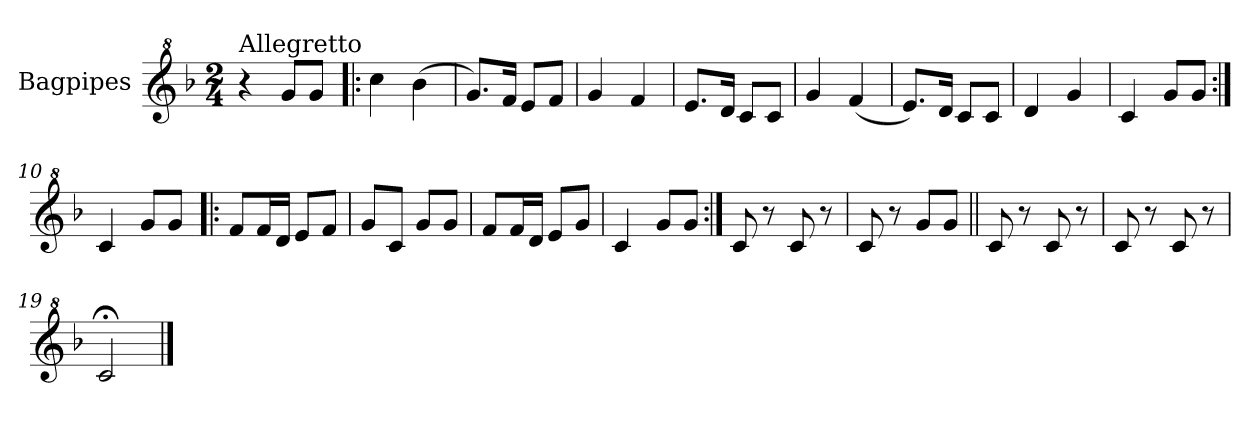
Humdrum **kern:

**kern
*part1
*staff1
*I"Bagpipes
*I'Bag
*clefG^2
*k[b-]
*F:
*M2/4
=1
!LO:TX:a:t=Allegretto
4r
8gg/L
8gg/J
=2!|:
4ccc\
(4bb-\
=3
8.gg/L)
16ff/Jk
8ee/L
8ff/J
=4
4gg/
4ff/
=5
8.ee/L
16dd/Jk
8cc/L
8cc/J
=6
4gg/
(4ff/
=7
8.ee/L)
16dd/Jk
8cc/L
8cc/J
=8
4dd/
4gg/
=9
4cc/
8gg/L
8gg/J
=10:|!
4cc/
8gg/L
8gg/J
!!LO:LB:g=z
=11!|:
8ff/L
16ff/L
16dd/JJ
8ee/L
8ff/J
=12
8gg/L
8cc/J
8gg/L
8gg/J
=13
8ff/L
16ff/L
16dd/JJ
8ee/L
8gg/J
=14
4cc/
8gg/L
8gg/J
=15:|!
8cc/
8r
8cc/
8r
=16
8cc/
8r
8gg/L
8gg/J
=17||
8cc/
8r
8cc/
8r
=18
8cc/
8r
8cc/
8r
!!LO:LB:g=z
=19
2cc;/
==
*-
